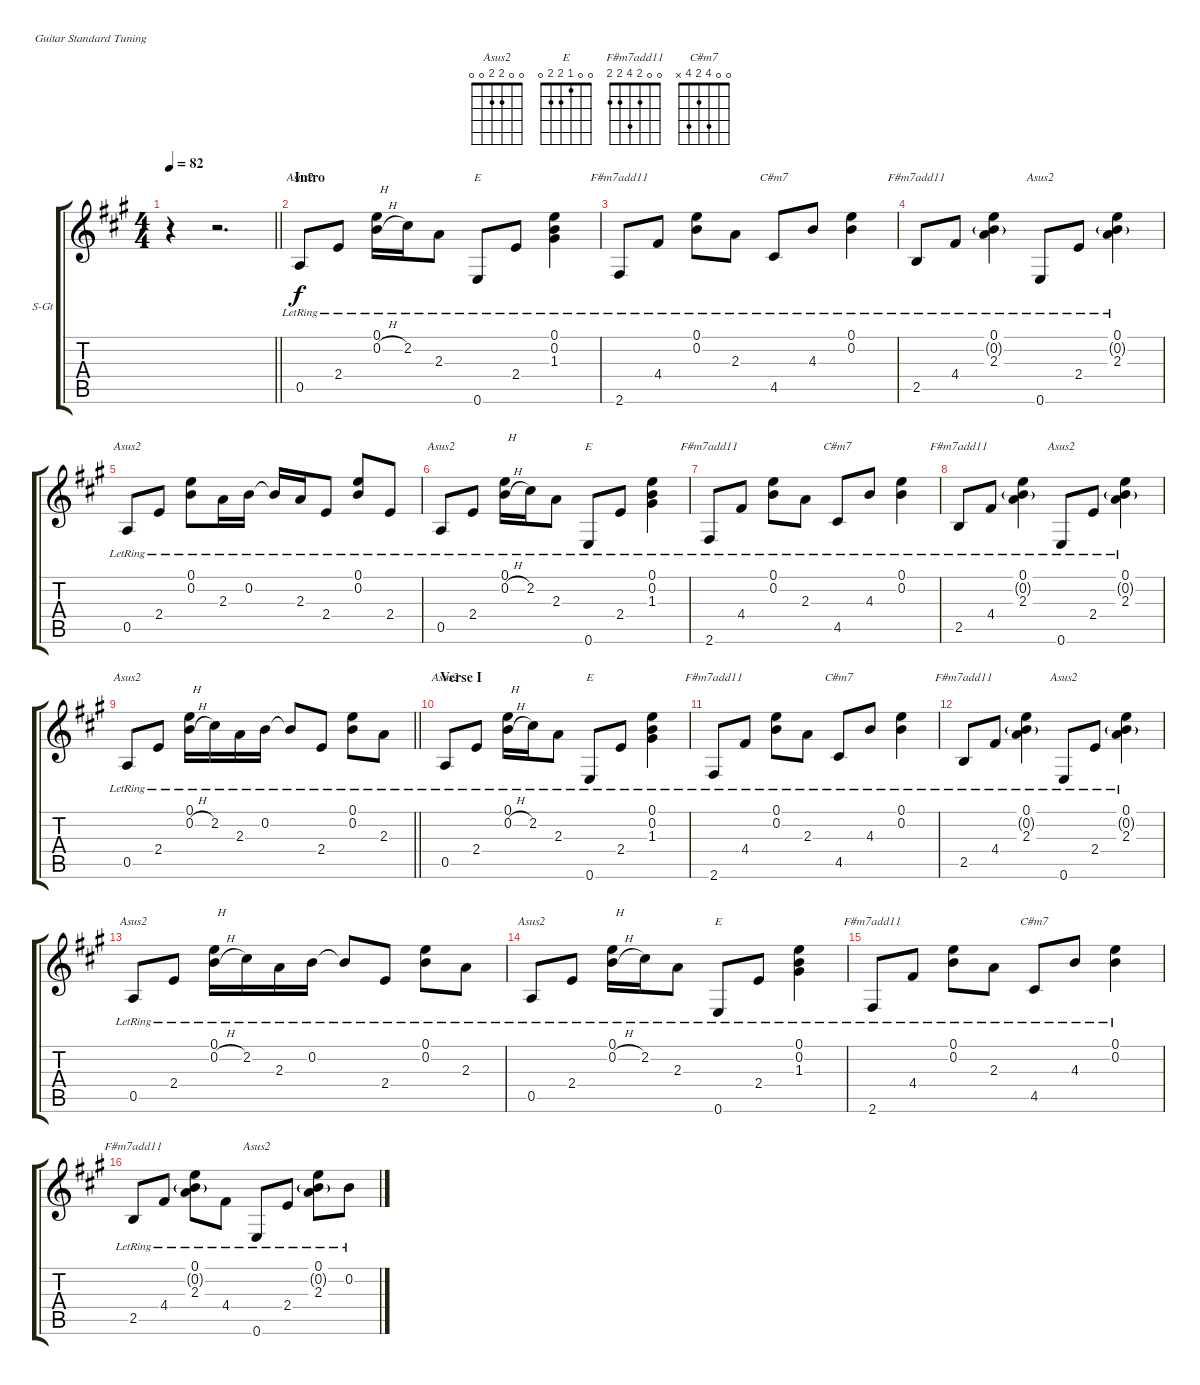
\bracketExtendMode groupsimilarinstruments
\firstSystemTrackNameOrientation horizontal
\otherSystemsTrackNameOrientation horizontal
\track ("Jacky" "S-Gt") {instrument acousticguitarsteel}
\staff {score tabs}
\tuning (E4 B3 G3 D3 A2 E2)
\chord ("Asus2" 0 0 2 2 0 0)
\chord ("E" 0 0 1 2 2 0)
\chord ("F#m7add11" 0 0 2 4 2 2)
\chord ("C#m7" 0 0 4 2 4 x)
\ts (4 4)
\beaming (8 2 2 2 2)
\tempo 82
\clef g2
\barLineRight lightlight
\ks a
r.4{dy f instrument acousticguitarsteel} r.2{d} |
\section ("" "Intro")
0.5{lr}.8{ch "Asus2"} 2.4{lr}.8 (0.1{lr} 0.2{h lr}).16{txt " H"} 2.2{lr}.16 2.3{lr}.8 0.6{lr}.8{ch "E"} 2.4{lr}.8 (0.1{lr} 0.2{lr} 1.3{lr}).4 |
2.6{lr}.8{ch "F#m7add11"} 4.4{lr}.8 (0.1{lr} 0.2{lr}).8 2.3{lr}.8 4.5{lr}.8{ch "C#m7"} 4.3{lr}.8 (0.1{lr} 0.2{lr}).4 |
2.5{lr}.8{ch "F#m7add11"} 4.4{lr}.8 (0.1{lr} 0.2{g lr} 2.3{lr}).4 0.6{lr}.8{ch "Asus2"} 2.4{lr}.8 (0.1{lr} 0.2{g lr} 2.3{lr}).4 |
0.5{lr}.8{ch "Asus2"} 2.4{lr}.8 (0.1{lr} 0.2{lr}).8 2.3{lr}.16 0.2{lr}.16 0.2{lr t}.16 2.3{lr}.16 2.4{lr}.8 (0.1{lr} 0.2{lr}).8 2.4{lr}.8 |
0.5{lr}.8{ch "Asus2"} 2.4{lr}.8 (0.1{lr} 0.2{h lr}).16{txt " H"} 2.2{lr}.16 2.3{lr}.8 0.6{lr}.8{ch "E"} 2.4{lr}.8 (0.1{lr} 0.2{lr} 1.3{lr}).4 |
2.6{lr}.8{ch "F#m7add11"} 4.4{lr}.8 (0.1{lr} 0.2{lr}).8 2.3{lr}.8 4.5{lr}.8{ch "C#m7"} 4.3{lr}.8 (0.1{lr} 0.2{lr}).4 |
2.5{lr}.8{ch "F#m7add11"} 4.4{lr}.8 (0.1{lr} 0.2{g lr} 2.3{lr}).4 0.6{lr}.8{ch "Asus2"} 2.4{lr}.8 (0.1{lr} 0.2{g lr} 2.3{lr}).4 |
\barLineRight lightlight
0.5{lr}.8{ch "Asus2"} 2.4{lr}.8 (0.1{lr} 0.2{h lr}).16{txt " H"} 2.2{lr}.16 2.3{lr}.16 0.2{lr}.16 0.2{lr t}.8 2.4{lr}.8 (0.1{lr} 0.2{lr}).8 2.3{lr}.8 |
\section ("" "Verse I")
0.5{lr}.8{ch "Asus2"} 2.4{lr}.8 (0.1{lr} 0.2{h lr}).16{txt " H"} 2.2{lr}.16 2.3{lr}.8 0.6{lr}.8{ch "E"} 2.4{lr}.8 (0.1{lr} 0.2{lr} 1.3{lr}).4 |
2.6{lr}.8{ch "F#m7add11"} 4.4{lr}.8 (0.1{lr} 0.2{lr}).8 2.3{lr}.8 4.5{lr}.8{ch "C#m7"} 4.3{lr}.8 (0.1{lr} 0.2{lr}).4 |
2.5{lr}.8{ch "F#m7add11"} 4.4{lr}.8 (0.1{lr} 0.2{g lr} 2.3{lr}).4 0.6{lr}.8{ch "Asus2"} 2.4{lr}.8 (0.1{lr} 0.2{g lr} 2.3{lr}).4 |
0.5{lr}.8{ch "Asus2"} 2.4{lr}.8 (0.1{lr} 0.2{h lr}).16{txt " H"} 2.2{lr}.16 2.3{lr}.16 0.2{lr}.16 0.2{lr t}.8 2.4{lr}.8 (0.1{lr} 0.2{lr}).8 2.3{lr}.8 |
0.5{lr}.8{ch "Asus2"} 2.4{lr}.8 (0.1{lr} 0.2{h lr}).16{txt " H"} 2.2{lr}.16 2.3{lr}.8 0.6{lr}.8{ch "E"} 2.4{lr}.8 (0.1{lr} 0.2{lr} 1.3{lr}).4 |
2.6{lr}.8{ch "F#m7add11"} 4.4{lr}.8 (0.1{lr} 0.2{lr}).8 2.3{lr}.8 4.5{lr}.8{ch "C#m7"} 4.3{lr}.8 (0.1{lr} 0.2{lr}).4 |
2.5{lr}.8{ch "F#m7add11"} 4.4{lr}.8 (0.1{lr} 0.2{g lr} 2.3{lr}).8 4.4{lr}.8 0.6{lr}.8{ch "Asus2"} 2.4{lr}.8 (0.1{lr} 0.2{g lr} 2.3{lr}).8 0.2{lr}.8
